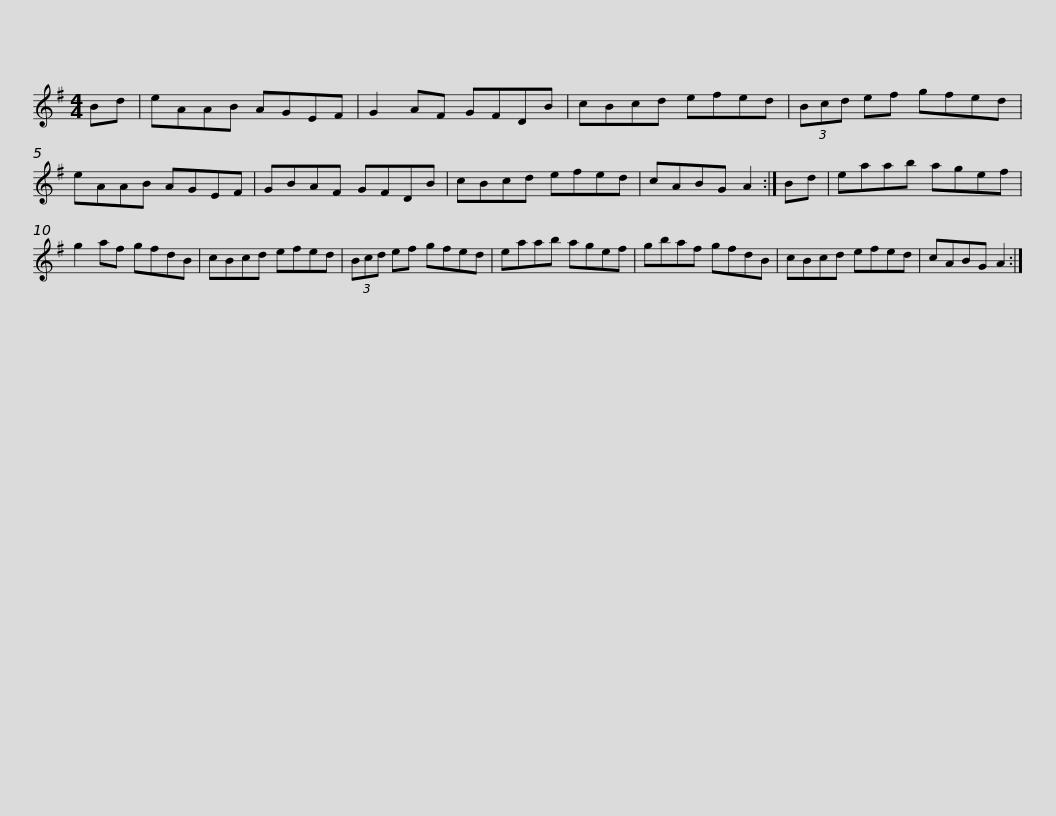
X:1
L:1/8
M:4/4
I:linebreak $
K:G
V:1 treble
V:1
 Bd | eAAB AGEF | G2 AF GFDB | cBcd efed | (3Bcd ef gfed | %5
 eAAB AGEF |$ GBAF GFDB | cBcd efed | cABG A2 :| Bd | %10
 eaab agef | g2 af gfdB |$ cBcd efed | (3Bcd ef gfed | eaab agef | %15
 gbaf gfdB | cBcd efed |$ cABG A2 :| %18
